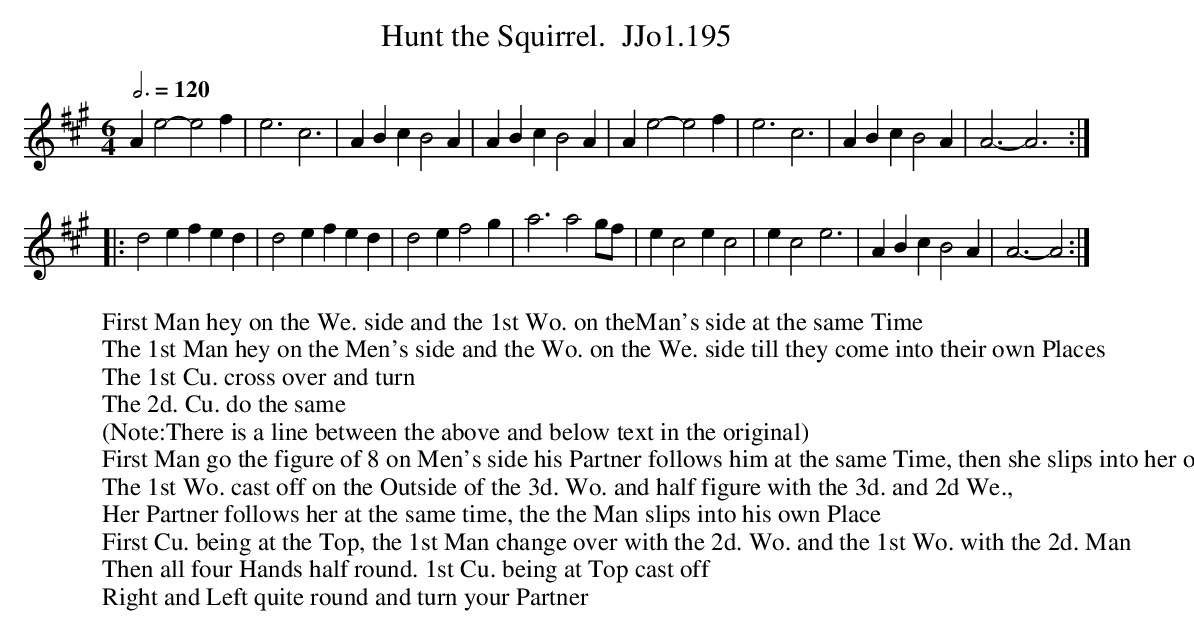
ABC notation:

X:1
T:Hunt the Squirrel.  JJo1.195
M:6/4
L:1/4
Q:3/4=120
K:A
Ae2-e2f | e3c3 | ABc B2A | ABc B2A | Ae2-e2f | e3c3 | ABc B2A | A3-A3 :|
|: d2e fed | d2 efed | d2ef2g | a3 a2 g/f/ | ec2ec2 | ec2 e3 | ABc B2A | A3-A2 :|
W:First Man hey on the We. side and the 1st Wo. on theMan's side at the same Time
W:The 1st Man hey on the Men's side and the Wo. on the We. side till they come into their own Places
W:The 1st Cu. cross over and turn
W:The 2d. Cu. do the same
W:(Note:There is a line between the above and below text in the original)
W:First Man go the figure of 8 on Men's side his Partner follows him at the same Time, then she slips into her own Place
W:The 1st Wo. cast off on the Outside of the 3d. Wo. and half figure with the 3d. and 2d We.,
W:Her Partner follows her at the same time, the the Man slips into his own Place
W:First Cu. being at the Top, the 1st Man change over with the 2d. Wo. and the 1st Wo. with the 2d. Man
W:Then all four Hands half round. 1st Cu. being at Top cast off
W:Right and Left quite round and turn your Partner
